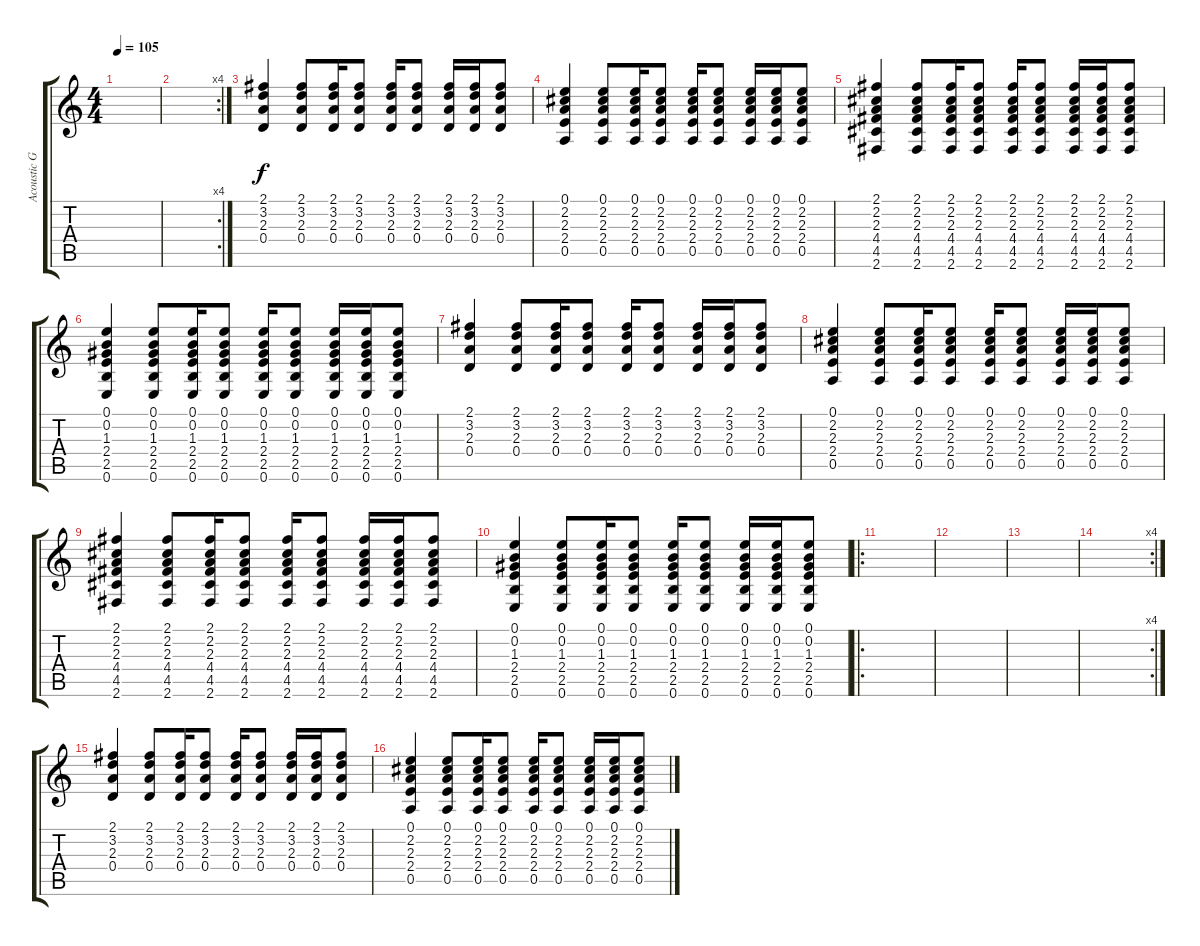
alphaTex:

\track ("Acoustic Guitar" "Acoustic G") {instrument acousticguitarnylon}
\staff {score tabs}
\tuning (E4 B3 G3 D3 A2 E2) {hide}
\ts (4 4)
\tempo 105
\clef g2
\ks c
|
\rc 4
|
(2.1 3.2 2.3 0.4).4 (2.1 3.2 2.3 0.4).8 (2.1 3.2 2.3 0.4).16 (2.1 3.2 2.3 0.4).8 (2.1 3.2 2.3 0.4).16 (2.1 3.2 2.3 0.4).8 (2.1 3.2 2.3 0.4).16 (2.1 3.2 2.3 0.4).16 (2.1 3.2 2.3 0.4).8 |
(0.1 2.2 2.3 2.4 0.5).4 (0.1 2.2 2.3 2.4 0.5).8 (0.1 2.2 2.3 2.4 0.5).16 (0.1 2.2 2.3 2.4 0.5).8 (0.1 2.2 2.3 2.4 0.5).16 (0.1 2.2 2.3 2.4 0.5).8 (0.1 2.2 2.3 2.4 0.5).16 (0.1 2.2 2.3 2.4 0.5).16 (0.1 2.2 2.3 2.4 0.5).8 |
(2.1 2.2 2.3 4.4 4.5 2.6).4 (2.1 2.2 2.3 4.4 4.5 2.6).8 (2.1 2.2 2.3 4.4 4.5 2.6).16 (2.1 2.2 2.3 4.4 4.5 2.6).8 (2.1 2.2 2.3 4.4 4.5 2.6).16 (2.1 2.2 2.3 4.4 4.5 2.6).8 (2.1 2.2 2.3 4.4 4.5 2.6).16 (2.1 2.2 2.3 4.4 4.5 2.6).16 (2.1 2.2 2.3 4.4 4.5 2.6).8 |
(0.1 0.2 1.3 2.4 2.5 0.6).4 (0.1 0.2 1.3 2.4 2.5 0.6).8 (0.1 0.2 1.3 2.4 2.5 0.6).16 (0.1 0.2 1.3 2.4 2.5 0.6).8 (0.1 0.2 1.3 2.4 2.5 0.6).16 (0.1 0.2 1.3 2.4 2.5 0.6).8 (0.1 0.2 1.3 2.4 2.5 0.6).16 (0.1 0.2 1.3 2.4 2.5 0.6).16 (0.1 0.2 1.3 2.4 2.5 0.6).8 |
(2.1 3.2 2.3 0.4).4 (2.1 3.2 2.3 0.4).8 (2.1 3.2 2.3 0.4).16 (2.1 3.2 2.3 0.4).8 (2.1 3.2 2.3 0.4).16 (2.1 3.2 2.3 0.4).8 (2.1 3.2 2.3 0.4).16 (2.1 3.2 2.3 0.4).16 (2.1 3.2 2.3 0.4).8 |
(0.1 2.2 2.3 2.4 0.5).4 (0.1 2.2 2.3 2.4 0.5).8 (0.1 2.2 2.3 2.4 0.5).16 (0.1 2.2 2.3 2.4 0.5).8 (0.1 2.2 2.3 2.4 0.5).16 (0.1 2.2 2.3 2.4 0.5).8 (0.1 2.2 2.3 2.4 0.5).16 (0.1 2.2 2.3 2.4 0.5).16 (0.1 2.2 2.3 2.4 0.5).8 |
(2.1 2.2 2.3 4.4 4.5 2.6).4 (2.1 2.2 2.3 4.4 4.5 2.6).8 (2.1 2.2 2.3 4.4 4.5 2.6).16 (2.1 2.2 2.3 4.4 4.5 2.6).8 (2.1 2.2 2.3 4.4 4.5 2.6).16 (2.1 2.2 2.3 4.4 4.5 2.6).8 (2.1 2.2 2.3 4.4 4.5 2.6).16 (2.1 2.2 2.3 4.4 4.5 2.6).16 (2.1 2.2 2.3 4.4 4.5 2.6).8 |
(0.1 0.2 1.3 2.4 2.5 0.6).4 (0.1 0.2 1.3 2.4 2.5 0.6).8 (0.1 0.2 1.3 2.4 2.5 0.6).16 (0.1 0.2 1.3 2.4 2.5 0.6).8 (0.1 0.2 1.3 2.4 2.5 0.6).16 (0.1 0.2 1.3 2.4 2.5 0.6).8 (0.1 0.2 1.3 2.4 2.5 0.6).16 (0.1 0.2 1.3 2.4 2.5 0.6).16 (0.1 0.2 1.3 2.4 2.5 0.6).8 |
\ro
|
|
|
\rc 4
|
(2.1 3.2 2.3 0.4).4 (2.1 3.2 2.3 0.4).8 (2.1 3.2 2.3 0.4).16 (2.1 3.2 2.3 0.4).8 (2.1 3.2 2.3 0.4).16 (2.1 3.2 2.3 0.4).8 (2.1 3.2 2.3 0.4).16 (2.1 3.2 2.3 0.4).16 (2.1 3.2 2.3 0.4).8 |
(0.1 2.2 2.3 2.4 0.5).4 (0.1 2.2 2.3 2.4 0.5).8 (0.1 2.2 2.3 2.4 0.5).16 (0.1 2.2 2.3 2.4 0.5).8 (0.1 2.2 2.3 2.4 0.5).16 (0.1 2.2 2.3 2.4 0.5).8 (0.1 2.2 2.3 2.4 0.5).16 (0.1 2.2 2.3 2.4 0.5).16 (0.1 2.2 2.3 2.4 0.5).8
